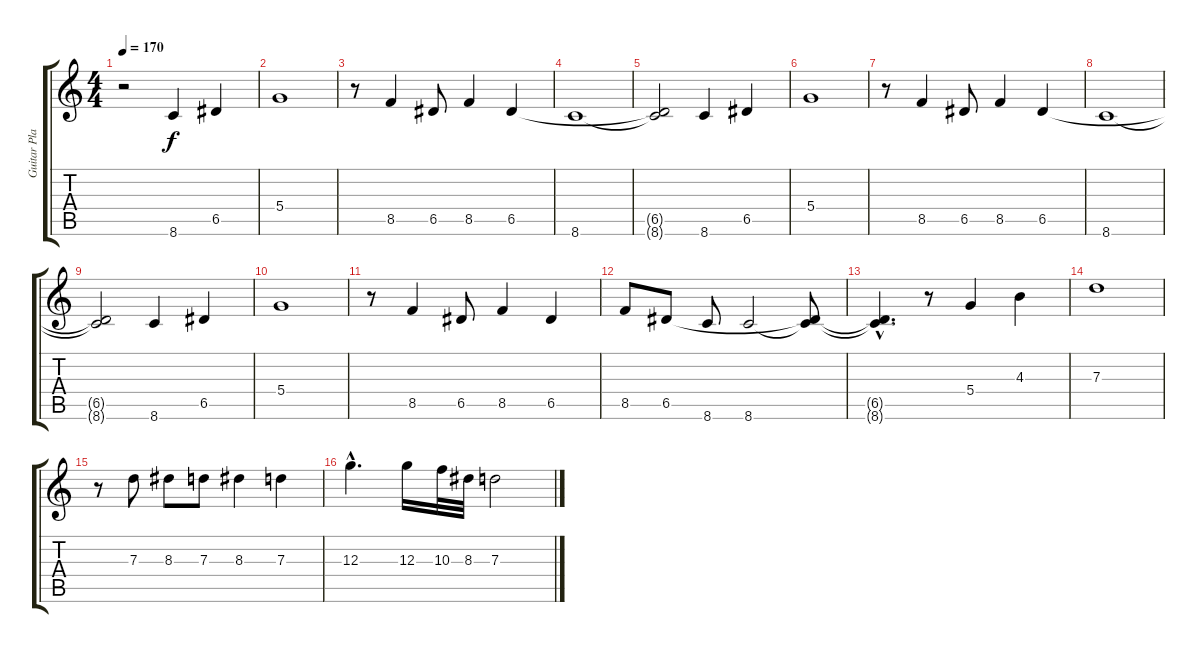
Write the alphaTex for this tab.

\track ("Guitar Playing Trumpet" "Guitar Pla") {instrument distortionguitar}
\staff {score tabs}
\tuning (E4 B3 G3 D3 A2 E2) {hide}
\ts (4 4)
\tempo 170
\clef g2
\ks c
r.2{dy f instrument distortionguitar} 8.6.4 6.5.4 |
5.4.1 |
r.8 8.5.4 6.5.8 8.5.4 6.5.4 |
8.6.1 |
(6.5{t} 8.6{t}).2 8.6.4 6.5.4 |
5.4.1 |
r.8 8.5.4 6.5.8 8.5.4 6.5.4 |
8.6.1 |
(6.5{t} 8.6{t}).2 8.6.4 6.5.4 |
5.4.1 |
r.8 8.5.4 6.5.8 8.5.4 6.5.4 |
8.5.8 6.5.8 8.6.8 8.6.2 (6.5{t} 8.6{t}).8 |
(6.5{hac t} 8.6{hac t}).4{d} r.8 5.4.4 4.3.4 |
7.3.1 |
r.8 7.3.8 8.3.8 7.3.8 8.3.4 7.3.4 |
12.3{hac}.4{d} 12.3.16 10.3.32 8.3.32 7.3.2
